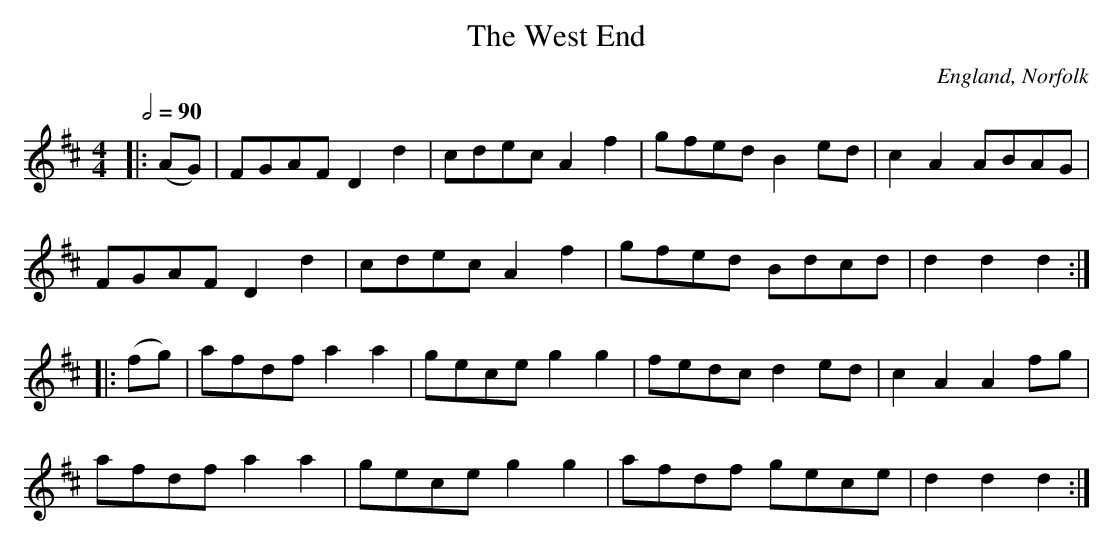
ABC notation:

X:1
T:West End, The
O:England, Norfolk
M:4/4
L:1/8
Q:2/4=90
K:D
|:(AG)|FGAF D2d2|cdec A2f2|gfed B2ed|c2A2 ABAG|
FGAF D2d2|cdec A2f2|gfed Bdcd|d2d2 d2:|
|:(fg)|afdf a2a2|gece g2g2|fedc d2ed|c2A2 A2fg|
afdf a2a2|gece g2g2|afdf gece|d2d2 d2:|]
